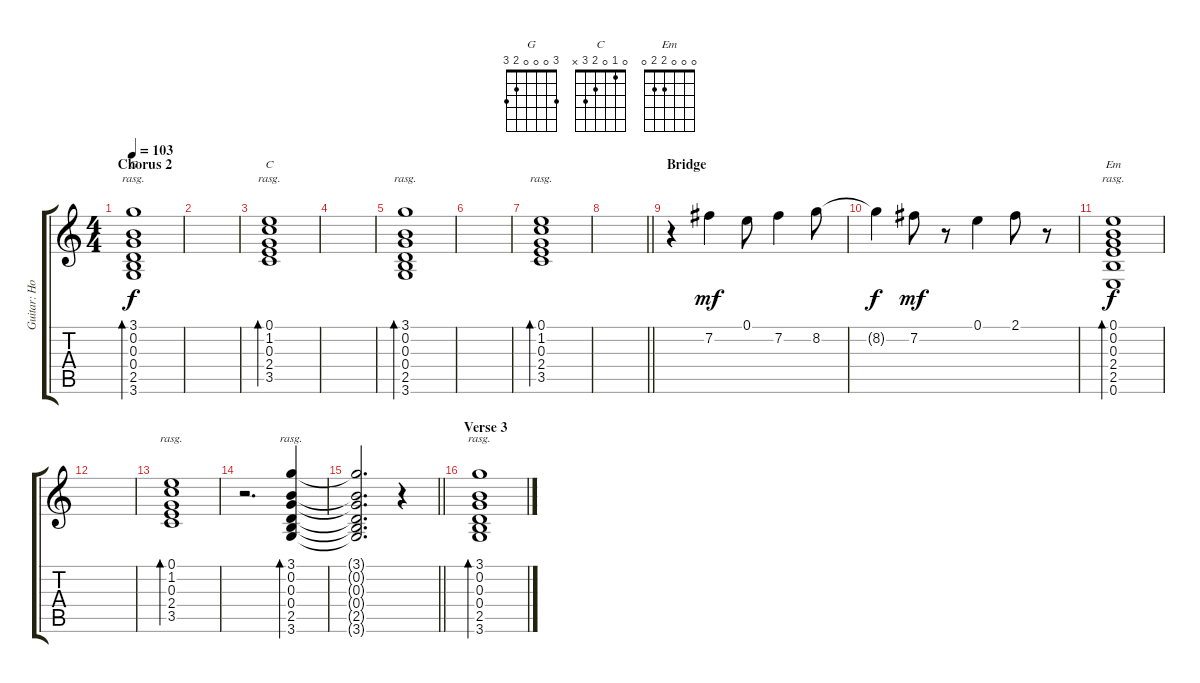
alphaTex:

\track ("Guitar: Howard Leese" "Guitar: Ho") {instrument electricguitarclean}
\staff {score tabs}
\tuning (E4 B3 G3 D3 A2 E2) {hide}
\chord ("G" 3 0 0 0 2 3)
\chord ("C" 0 1 0 2 3 x)
\chord ("Em" 0 0 0 2 2 0)
\ts (4 4)
\section ("" "Chorus 2")
\tempo 103
\clef g2
\ks c
(3.1 0.2 0.3 0.4 2.5 3.6).1{bd 120 ch "G" rasg ii dy f} |
|
(0.1 1.2 0.3 2.4 3.5).1{bd 120 ch "C" rasg ii} |
|
(3.1 0.2 0.3 0.4 2.5 3.6).1{bd 120 rasg ii} |
|
(0.1 1.2 0.3 2.4 3.5).1{bd 120 rasg ii} |
\barLineRight lightlight
|
\section ("" "Bridge")
r.4 7.2.4{dy mf} 0.1.8 7.2.4 8.2.8 |
8.2{t}.4{dy f} 7.2.8{dy mf} r.8 0.1.4 2.1.8 r.8 |
(0.1 0.2 0.3 2.4 2.5 0.6).1{bd 120 ch "Em" rasg ii dy f} |
|
(0.1 1.2 0.3 2.4 3.5).1{bd 120 rasg ii} |
r.2{d} (3.1 0.2 0.3 0.4 2.5 3.6).4{bd 120 rasg ii} |
\barLineRight lightlight
(3.1{t} 0.2{t} 0.3{t} 0.4{t} 2.5{t} 3.6{t}).2{d} r.4 |
\section ("" "Verse 3")
(3.1 0.2 0.3 0.4 2.5 3.6).1{bd 120 rasg ii}
